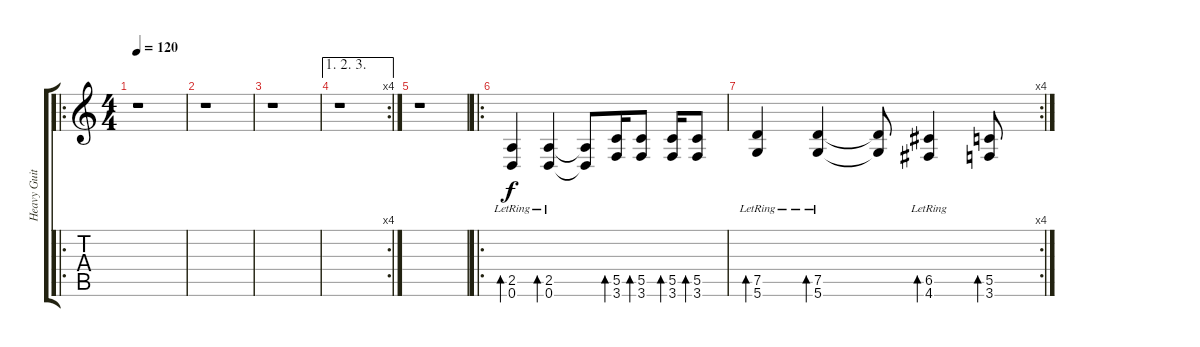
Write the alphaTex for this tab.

\track ("Heavy Guitar 2" "Heavy Guit") {instrument distortionguitar}
\staff {score tabs}
\tuning (D4 A3 F3 C3 G2 D2) {hide}
\ro
\ts (4 4)
\tempo 120
\clef g2
\ks c
r.1{dy f} |
r.1 |
r.1 |
\ae (1 2 3)
\rc 4
r.1 |
r.1 |
\ro
(2.5{lr} 0.6{lr}).4{bd 60} (2.5{lr} 0.6{lr}).4{bd 60} (2.5{t} 0.6{t}).8 (5.5 3.6).16{bd 60} (5.5 3.6).8{bd 60} (5.5 3.6).16{bd 60} (5.5 3.6).8{bd 60} |
\rc 4
(7.5{lr} 5.6{lr}).4{bd 60} (7.5{lr} 5.6{lr}).4{bd 60} (7.5{t} 5.6{t}).8 (6.5{lr} 4.6{lr}).4{bd 60} (5.5 3.6).8{bd 60}
